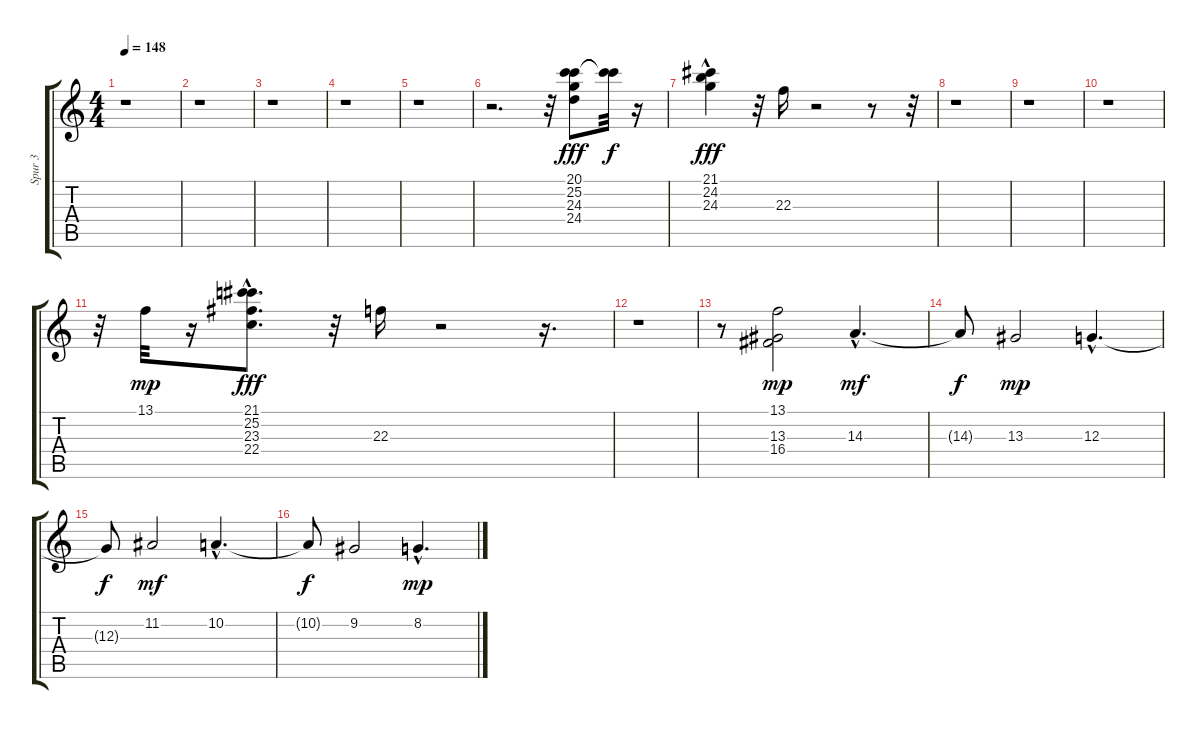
\track ("Spur 3" "Spur 3") {instrument rockorgan}
\staff {score tabs}
\tuning (E4 B3 G3 D3 A2 E2) {hide}
\ts (4 4)
\tempo 148
\clef g2
\ks c
r.1{dy f} |
r.1 |
r.1 |
r.1 |
r.1 |
r.2{d} r.32 (20.1 25.2 24.3 24.4).8{dy fff} (20.1{t} 25.2{t}).32{dy f} r.16 |
(21.1{hac} 24.2 24.3).4{dy fff} r.32 22.3.16 r.2 r.8 r.32 |
r.1 |
r.1 |
r.1 |
r.32 13.1.32{dy mp} r.16 (21.1{hac} 25.2{hac} 23.3 22.4).8{d dy fff} r.32 22.3.16 r.2 r.16{d} |
r.1 |
r.8 (13.1 13.3 16.4).2{dy mp} 14.3{hac}.4{d dy mf} |
14.3{t}.8{dy f} 13.3.2{dy mp} 12.3{hac}.4{d} |
12.3{t}.8{dy f} 11.2.2{dy mf} 10.2{hac}.4{d} |
10.2{t}.8{dy f} 9.2.2 8.2{hac}.4{d dy mp}
